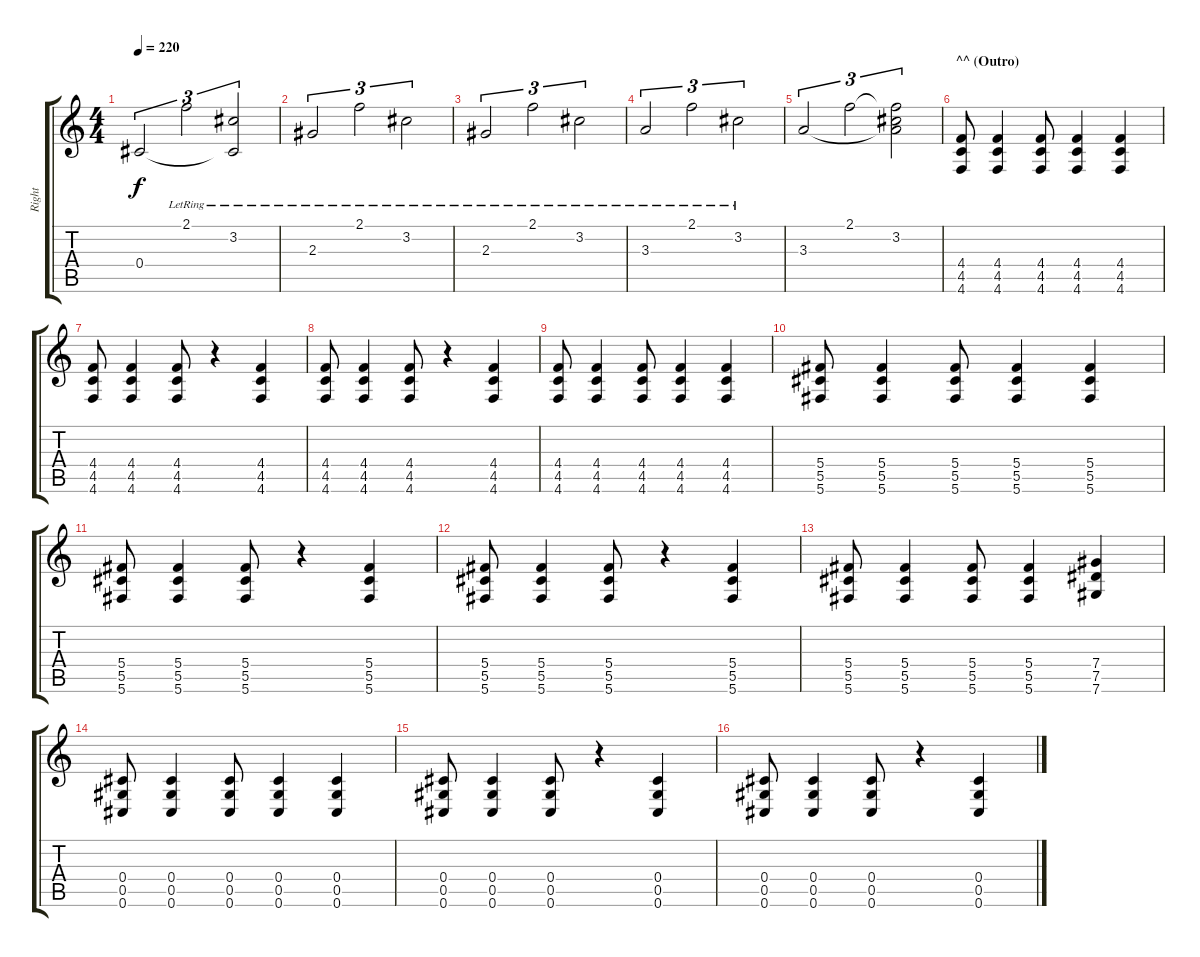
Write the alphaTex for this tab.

\track ("Right" "Right") {instrument distortionguitar}
\staff {score tabs}
\tuning (Eb4 Bb3 Gb3 Db3 Ab2 Db2) {hide}
\ts (4 4)
\tempo 220
\clef g2
\ks c
0.4.2{tu (3 2) dy f} 2.1{lr}.2{tu (3 2)} (3.2{lr} 0.4{t}).2{tu (3 2)} |
2.3{lr}.2{tu (3 2)} 2.1{lr}.2{tu (3 2)} 3.2{lr}.2{tu (3 2)} |
2.3{lr}.2{tu (3 2)} 2.1{lr}.2{tu (3 2)} 3.2{lr}.2{tu (3 2)} |
3.3{lr}.2{tu (3 2)} 2.1{lr}.2{tu (3 2)} 3.2{lr}.2{tu (3 2)} |
3.3.2{tu (3 2)} 2.1.2{tu (3 2)} (2.1{t} 3.2 3.3{t}).2{tu (3 2)} |
\section ("" "^^ (Outro)")
(4.4 4.5 4.6).8 (4.4 4.5 4.6).4 (4.4 4.5 4.6).8 (4.4 4.5 4.6).4 (4.4 4.5 4.6).4 |
(4.4 4.5 4.6).8 (4.4 4.5 4.6).4 (4.4 4.5 4.6).8 r.4 (4.4 4.5 4.6).4 |
(4.4 4.5 4.6).8 (4.4 4.5 4.6).4 (4.4 4.5 4.6).8 r.4 (4.4 4.5 4.6).4 |
(4.4 4.5 4.6).8 (4.4 4.5 4.6).4 (4.4 4.5 4.6).8 (4.4 4.5 4.6).4 (4.4 4.5 4.6).4 |
(5.4 5.5 5.6).8 (5.4 5.5 5.6).4 (5.4 5.5 5.6).8 (5.4 5.5 5.6).4 (5.4 5.5 5.6).4 |
(5.4 5.5 5.6).8 (5.4 5.5 5.6).4 (5.4 5.5 5.6).8 r.4 (5.4 5.5 5.6).4 |
(5.4 5.5 5.6).8 (5.4 5.5 5.6).4 (5.4 5.5 5.6).8 r.4 (5.4 5.5 5.6).4 |
(5.4 5.5 5.6).8 (5.4 5.5 5.6).4 (5.4 5.5 5.6).8 (5.4 5.5 5.6).4 (7.4 7.5 7.6).4 |
(0.4 0.5 0.6).8 (0.4 0.5 0.6).4 (0.4 0.5 0.6).8 (0.4 0.5 0.6).4 (0.4 0.5 0.6).4 |
(0.4 0.5 0.6).8 (0.4 0.5 0.6).4 (0.4 0.5 0.6).8 r.4 (0.4 0.5 0.6).4 |
(0.4 0.5 0.6).8 (0.4 0.5 0.6).4 (0.4 0.5 0.6).8 r.4 (0.4 0.5 0.6).4
